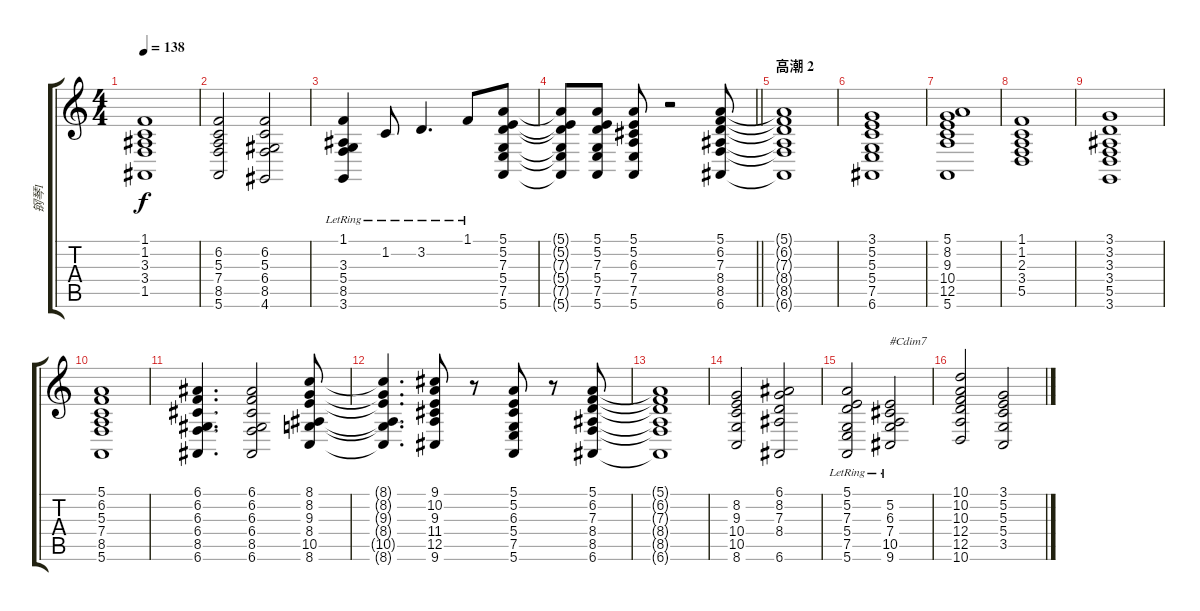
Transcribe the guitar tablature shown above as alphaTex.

\track ("钢琴1" "钢琴1") {instrument acousticgrandpiano}
\staff {score tabs}
\tuning (E4 B3 G3 D3 A2 E2) {hide}
\ts (4 4)
\tempo 138
\clef g2
\ks c
(1.1 1.2 3.3 3.4 1.5).1{dy f} |
(6.2 5.3 7.4 8.5 5.6).2 (6.2 5.3 6.4 8.5 4.6).2 |
(1.1{lr} 3.3{lr} 5.4{lr} 8.5{lr} 3.6{lr}).4 1.2{lr}.8 3.2{lr}.4{d} 1.1{lr}.8 (5.1 5.2 7.3 5.4 7.5 5.6).8 |
\barLineRight lightlight
(5.1{t} 5.2{t} 7.3{t} 5.4{t} 7.5{t} 5.6{t}).8 (5.1 5.2 7.3 5.4 7.5 5.6).8 (5.1 5.2 6.3 7.4 7.5 5.6).8 r.2 (5.1 6.2 7.3 8.4 8.5 6.6).8 |
\section ("" "高潮 2")
(5.1{t} 6.2{t} 7.3{t} 8.4{t} 8.5{t} 6.6{t}).1 |
(3.1 5.2 5.3 5.4 7.5 6.6).1 |
(5.1 8.2 9.3 10.4 12.5 5.6).1 |
(1.1 1.2 2.3 3.4 5.5).1 |
(3.1 3.2 3.3 3.4 5.5 3.6).1 |
(5.1 6.2 5.3 7.4 8.5 5.6).1 |
(6.1 6.2 6.3 6.4 8.5 6.6).4{d} (6.1 6.2 6.3 6.4 8.5 6.6).2 (8.1 8.2 9.3 8.4 10.5 8.6).8 |
(8.1{t} 8.2{t} 9.3{t} 8.4{t} 10.5{t} 8.6{t}).4{d} (9.1 10.2 9.3 11.4 12.5 9.6).8 r.8 (5.1 5.2 6.3 5.4 7.5 5.6).8 r.8 (5.1 6.2 7.3 8.4 8.5 6.6).8 |
(5.1{t} 6.2{t} 7.3{t} 8.4{t} 8.5{t} 6.6{t}).1 |
(8.2 9.3 10.4 10.5 8.6).2 (6.1 8.2 7.3 8.4 6.6).2 |
(5.1{lr} 5.2{lr} 7.3{lr} 5.4{lr} 7.5{lr} 5.6{lr}).2 (5.2{lr} 6.3{lr} 7.4{lr} 10.5{lr} 9.6{lr}).2{txt "#Cdim7"} |
(10.1 10.2 10.3 12.4 12.5 10.6).2 (3.1 5.2 5.3 5.4 3.5).2
